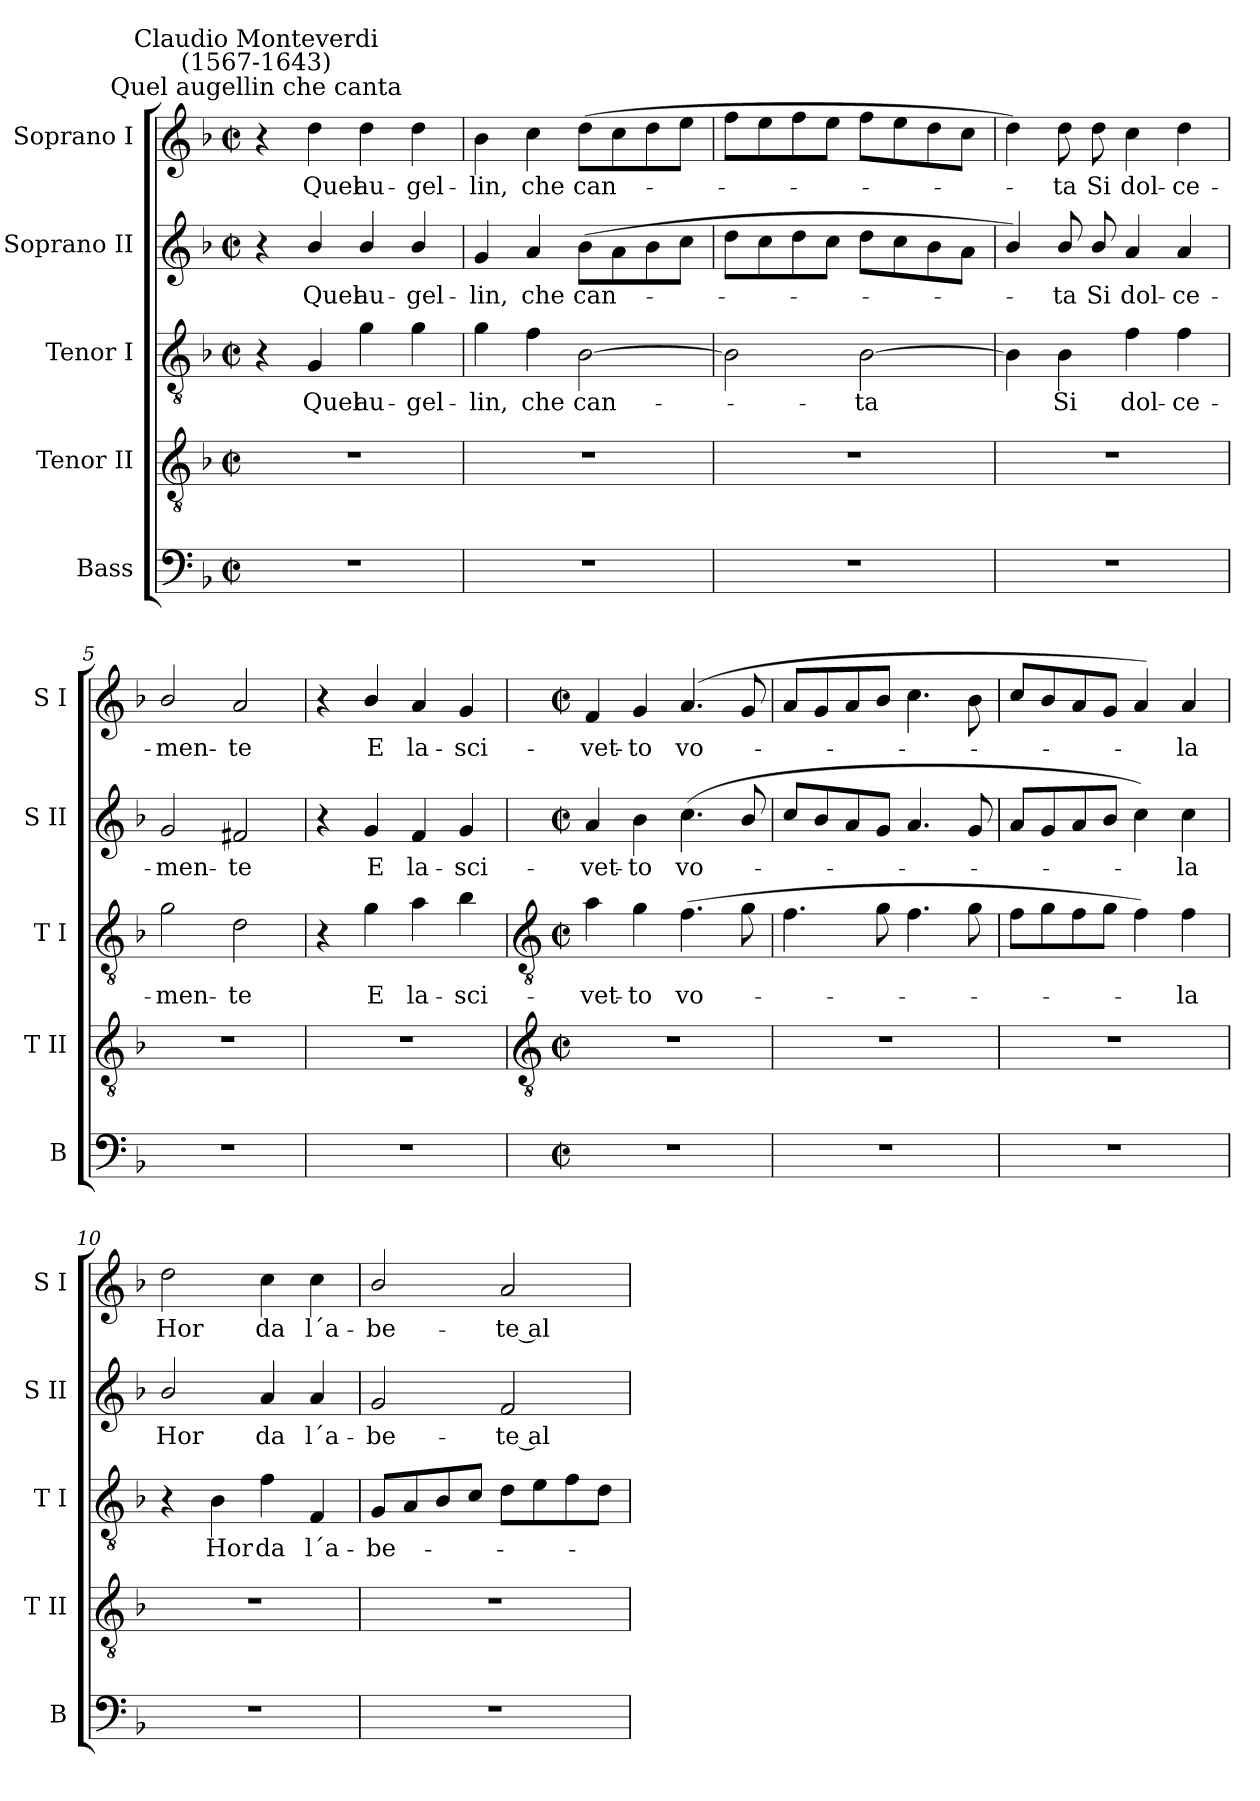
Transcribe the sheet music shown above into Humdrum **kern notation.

**kern	**kern	**kern	**text	**kern	**text	**kern	**text
*part5	*part4	*part3	*part3	*part2	*part2	*part1	*part1
*staff5	*staff4	*staff3	*staff3	*staff2	*staff2	*staff1	*staff1
*I"Bass	*I"Tenor II	*I"Tenor I	*	*I"Soprano II	*	*I"Soprano I	*
*I'B	*I'T II	*I'T I	*	*I'S II	*	*I'S I	*
*clefF4	*clefGv2	*clefGv2	*	*clefG2	*	*clefG2	*
*k[b-]	*k[b-]	*k[b-]	*	*k[b-]	*	*k[b-]	*
*F:	*F:	*F:	*	*F:	*	*F:	*
*M2/2	*M2/2	*M2/2	*	*M2/2	*	*M2/2	*
*met(c|)	*met(c|)	*met(c|)	*	*met(c|)	*	*met(c|)	*
=1	=1	=1	=1	=1	=1	=1	=1
!	!	!	!	!	!	!LO:TX:a:cj:t=Quel augellin che canta	!
!	!	!	!	!	!	!LO:TX:a:cj:t=Claudio Monteverdi\n(1567-1643)	!
1r	1r	4r	.	4r	.	4r	.
!	!	!	!LO:LY:b	!	!LO:LY:b	!	!LO:LY:b
.	.	4G	Quel	4b-/	Quel	4dd	Quel
!	!	!	!LO:LY:b	!	!LO:LY:b	!	!LO:LY:b
.	.	4g	au-	4b-/	au-	4dd	au-
!	!	!	!LO:LY:b	!	!LO:LY:b	!	!LO:LY:b
.	.	4g	-gel-	4b-/	-gel-	4dd	-gel-
=2	=2	=2	=2	=2	=2	=2	=2
!	!	!	!LO:LY:b	!	!LO:LY:b	!	!LO:LY:b
1r	1r	4g	-lin,	4g	-lin,	4b-	-lin,
!	!	!	!LO:LY:b	!	!LO:LY:b	!	!LO:LY:b
.	.	4f	che	4a	che	4cc	che
!	!	!	!LO:LY:b	!	!LO:LY:b	!	!LO:LY:b
.	.	[2B-	can-	(>8b-L	can-	(>8ddL	can-
.	.	.	.	8a	.	8cc	.
.	.	.	.	8b-	.	8dd	.
.	.	.	.	8ccJ	.	8eeJ	.
=3	=3	=3	=3	=3	=3	=3	=3
1r	1r	2B-]	.	8ddL	.	8ffL	.
.	.	.	.	8cc	.	8ee	.
.	.	.	.	8dd	.	8ff	.
.	.	.	.	8ccJ	.	8eeJ	.
!	!	!	!LO:LY:b	!	!	!	!
.	.	[2B-	ta	8ddL	.	8ffL	.
.	.	.	.	8cc	.	8ee	.
.	.	.	.	8b-	.	8dd	.
.	.	.	.	8aJ	.	8ccJ	.
=4	=4	=4	=4	=4	=4	=4	=4
1r	1r	4B-]	.	4b-/)	.	4dd)	.
!	!	!	!LO:LY:b	!	!LO:LY:b	!	!LO:LY:b
.	.	4B-	Si	8b-/	ta	8dd	ta
!	!	!	!	!	!LO:LY:b	!	!LO:LY:b
.	.	.	.	8b-/	Si	8dd	Si
!	!	!	!LO:LY:b	!	!LO:LY:b	!	!LO:LY:b
.	.	4f	dol-	4a	dol-	4cc	dol-
!	!	!	!LO:LY:b	!	!LO:LY:b	!	!LO:LY:b
.	.	4f	-ce-	4a	-ce-	4dd	-ce-
=5	=5	=5	=5	=5	=5	=5	=5
!	!	!	!LO:LY:b	!	!LO:LY:b	!	!LO:LY:b
1r	1r	2g	-men-	2g	-men-	2b-/	-men-
!	!	!	!LO:LY:b	!	!LO:LY:b	!	!LO:LY:b
.	.	2d	-te	2f#X	-te	2a	-te
=6	=6	=6	=6	=6	=6	=6	=6
1r	1r	4r	.	4r	.	4r	.
!	!	!	!LO:LY:b	!	!LO:LY:b	!	!LO:LY:b
.	.	4g	E	4g	E	4b-/	E
!	!	!	!LO:LY:b	!	!LO:LY:b	!	!LO:LY:b
.	.	4a	la-	4f	la-	4a	la-
!	!	!	!LO:LY:b	!	!LO:LY:b	!	!LO:LY:b
.	.	4b-	-sci-	4g	-sci-	4g	-sci-
!!LO:LB:g=z
=7	=7	=7	=7	=7	=7	=7	=7
*	*clefGv2	*clefGv2	*	*	*	*	*
*M2/2	*M2/2	*M2/2	*	*M2/2	*	*M2/2	*
*met(c|)	*met(c|)	*met(c|)	*	*met(c|)	*	*met(c|)	*
!	!	!	!LO:LY:b	!	!LO:LY:b	!	!LO:LY:b
1r	1r	4a	-vet-	4a	-vet-	4f	-vet-
!	!	!	!LO:LY:b	!	!LO:LY:b	!	!LO:LY:b
.	.	4g	-to	4b-	-to	4g	-to
!	!	!	!LO:LY:b	!	!LO:LY:b	!	!LO:LY:b
.	.	(>4.f	vo-	(<4.cc	vo-	(<4.a	vo-
.	.	8g	.	8b-/	.	8g	.
=8	=8	=8	=8	=8	=8	=8	=8
1r	1r	4.f	.	8ccL	.	8aL	.
.	.	.	.	8b-	.	8g	.
.	.	.	.	8a	.	8a	.
.	.	8g	.	8gJ	.	8b-J	.
.	.	4.f	.	4.a	.	4.cc	.
.	.	8g	.	8g	.	8b-	.
=9	=9	=9	=9	=9	=9	=9	=9
1r	1r	8fL	.	8aL	.	8ccL	.
.	.	8g	.	8g	.	8b-	.
.	.	8f	.	8a	.	8a	.
.	.	8gJ	.	8b-J	.	8gJ	.
.	.	4f)	.	4cc)	.	4a)	.
!	!	!	!LO:LY:b	!	!LO:LY:b	!	!LO:LY:b
.	.	4f	la	4cc	la	4a	la
=10	=10	=10	=10	=10	=10	=10	=10
!	!	!	!	!	!LO:LY:b	!	!LO:LY:b
1r	1r	4r	.	2b-/	Hor	2dd	Hor
!	!	!	!LO:LY:b	!	!	!	!
.	.	4B-	Hor	.	.	.	.
!	!	!	!LO:LY:b	!	!LO:LY:b	!	!LO:LY:b
.	.	4f	da	4a	da	4cc	da
!	!	!	!LO:LY:b	!	!LO:LY:b	!	!LO:LY:b
.	.	4F	l´a-	4a	l´a-	4cc	l´a-
=11	=11	=11	=11	=11	=11	=11	=11
!	!	!	!LO:LY:b	!	!LO:LY:b	!	!LO:LY:b
1r	1r	8GL	-be-	2g	-be-	2b-/	-be-
.	.	8A	.	.	.	.	.
.	.	8B-	.	.	.	.	.
.	.	8cJ	.	.	.	.	.
!	!	!	!	!	!LO:LY:b	!	!LO:LY:b
.	.	8dL	.	2f	-te al	2a	-te al
.	.	8e	.	.	.	.	.
.	.	8f	.	.	.	.	.
.	.	8dJ	.	.	.	.	.
=	=	=	=	=	=	=	=
*-	*-	*-	*-	*-	*-	*-	*-
